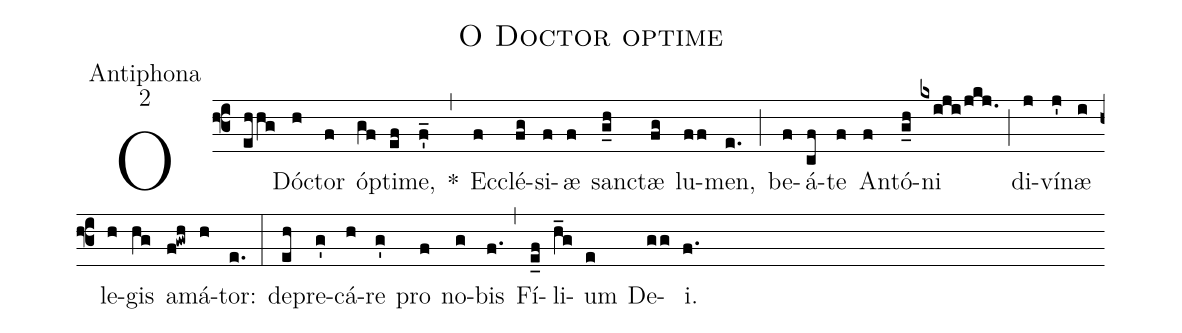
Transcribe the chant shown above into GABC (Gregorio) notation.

name:O Doctor optime;
office-part:Antiphona;
mode:2;
%%
(f3) O(ehhg) Dó(h)ctor(f) ó(gf)pti(ef)me,(f'_) *(,) Ec(f)clé(fg)si(f)æ(f) san(g_h)ctæ(fg) lu(ff)men,(e.) (;) be(f)á(cf)te(f) An(f)tó(g_h)ni(kxiji/jkj.) (;) di(j)ví(j')næ(i) le(h)gis(hg) a(f!gwh)má(h)tor:(e.) (:) de(eh)pre(g')cá(h)re(g') pro(f) no(g)bis(f.) (,) Fí(e_f)li(h_g)um(e) De(gg)i.(f.)

%<i>T. P.</i>(::) Al(e)le(ef)lú(f.){ia}.(f.) (::)
